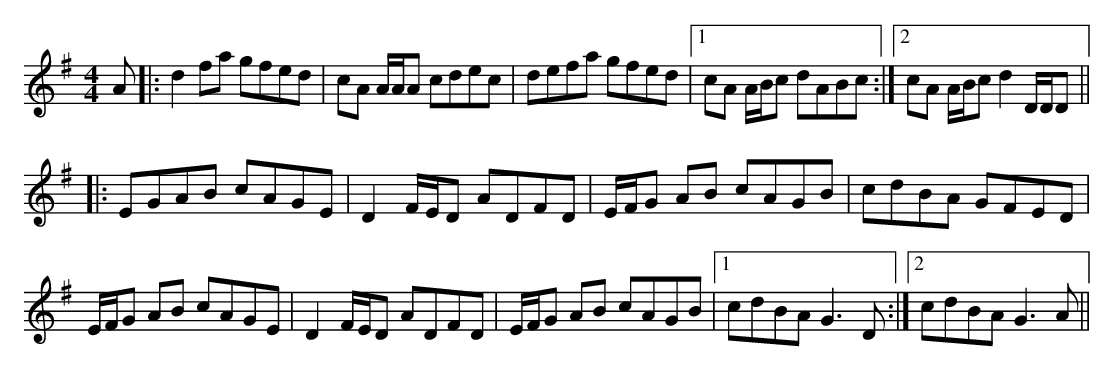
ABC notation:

X:1
M:4/4
K:Dmix
A|:d2 fa gfed|cA A/A/A cdec|defa gfed|1 cA A/B/c dABc:|2 cA A/B/c d2 D/D/D||
|:EGAB cAGE|D2 F/E/D ADFD|E/F/G AB cAGB|cdBA GFED|
E/F/G AB cAGE|D2 F/E/D ADFD|E/F/G AB cAGB|1 cdBA G3 D:|2 cdBA G3 A||
